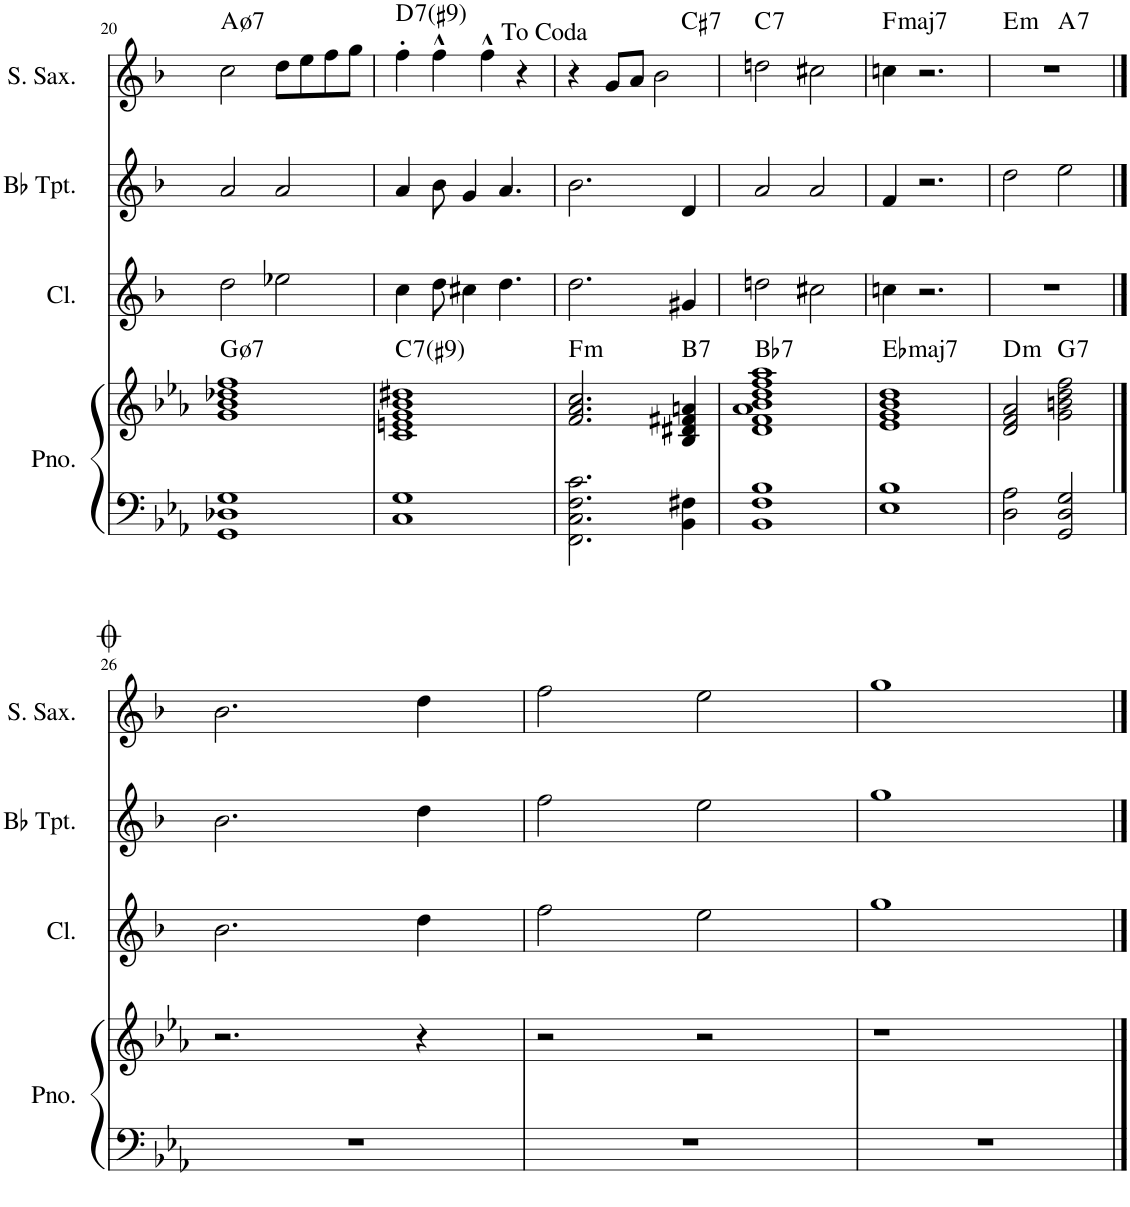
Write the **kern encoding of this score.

**kern	**kern	**harte	**kern	**kern	**kern	**harte
*part4	*part4	*part4	*part3	*part2	*part1	*part1
*staff5	*staff4	*	*staff3	*staff2	*staff1	*
*I"Piano	*	*	*I"Clarinet	*I"Bb Trumpet	*I"Soprano Saxophone	*
*I'Pno.	*	*	*I'Cl.	*I'Bb Tpt.	*I'S. Sax.	*
!!LO:PB:g=z
*clefF4	*clefG2	*	*clefG2	*clefG2	*clefG2	*
*	*	*	*Trd1c2	*Trd1c2	*Trd1c2	*
*k[b-e-a-]	*k[b-e-a-]	*	*k[b-]	*k[b-]	*k[b-]	*
*M4/4	*M4/4	*	*M4/4	*M4/4	*M4/4	*
*met(c)	*met(c)	*	*met(c)	*met(c)	*met(c)	*
=20	=20	=20	=20	=20	=20	=20
!	!	!LO:H:kt=7	!	!	!	!LO:H:kt=7
1GG 1D-X 1G	1g 1b- 1dd-X 1ff	G:hdim7	2dd\	2a/	2cc\	A:hdim7
.	.	.	2ee-X\	2a/	8dd\L	.
.	.	.	.	.	8ee\	.
.	.	.	.	.	8ff\	.
.	.	.	.	.	8gg\J	.
=21	=21	=21	=21	=21	=21	=21
!	!	!LO:H:kt=7	!	!	!	!LO:H:kt=7
1C 1G	1c 1en 1g 1b- 1dd#X	C:7(#9)	4cc\	4a/	4ff'\	D:7(#9)
.	.	.	8dd\	8b-\	4ff^^\	.
.	.	.	4cc#X\	4g/	.	.
.	.	.	.	.	4ff^^\	.
.	.	.	4.dd\	4.a/	.	.
.	.	.	.	.	4r	.
=22	=22	=22	=22	=22	=22	=22
!	!	!LO:H:kt=m	!	!	!	!
*	*	*	*	*	*^	*
2.FF\ 2.C\ 2.F\ 2.c\	2.f/ 2.a-/ 2.cc/	F:min	2.dd\	2.b-\	4r	2.ryy	.
.	.	.	.	.	8g/L	.	.
.	.	.	.	.	8a/J	.	.
.	.	.	.	.	2b-\	.	.
!	!	!LO:H:kt=7	!	!	!	!	!LO:H:kt=7
4BB-\ 4F#X\	4B-/ 4d#X/ 4f#X/ 4an/	B:7	4g#X/	4d/	.	4ryy	C#:7
=23	=23	=23	=23	=23	=23	=23	=23
!	!	!LO:H:kt=7	!	!	!	!	!LO:H:kt=7
*	*	*	*	*	*v	*v	*
1BB- 1F 1B-	1d 1f 1a- 1b- 1dd 1ff 1aa-	Bb:7	2ddn\	2a/	2ddn\	C:7
.	.	.	2cc#X\	2a/	2cc#X\	.
=24	=24	=24	=24	=24	=24	=24
!	!	!LO:H:kt=maj7	!	!	!	!LO:H:kt=maj7
1E- 1B-	1e- 1g 1b- 1dd	Eb:maj7	4ccn\	4f/	4ccn\	F:maj7
.	.	.	2.r	2.r	2.r	.
=25	=25	=25	=25	=25	=25	=25
!	!	!LO:H:kt=m	!	!	!	!LO:H:kt=m
*	*	*	*	*	*^	*
2D\ 2A-\	2d/ 2f/ 2a-/	D:min	1r	2dd\	1r	2ryy	E:min
!	!	!LO:H:kt=7	!	!	!	!	!LO:H:kt=7
2GG/ 2D/ 2G/	2g\ 2bn\ 2dd\ 2ff\	G:7	.	2ee\	.	2ryy	A:7
*	*	*	*	*	*v	*v	*
!!LO:LB:g=z
==26	==26	==26	==26	==26	==26	==26
1r	2.r	.	2.b-\	2.b-\	2.b-\	.
.	4r	.	4dd\	4dd\	4dd\	.
=27	=27	=27	=27	=27	=27	=27
1r	2r	.	2ff\	2ff\	2ff\	.
.	2r	.	2ee\	2ee\	2ee\	.
=28	=28	=28	=28	=28	=28	=28
1r	1r	.	1gg	1gg	1gg	.
==	==	==	==	==	==	==
*-	*-	*-	*-	*-	*-	*-
